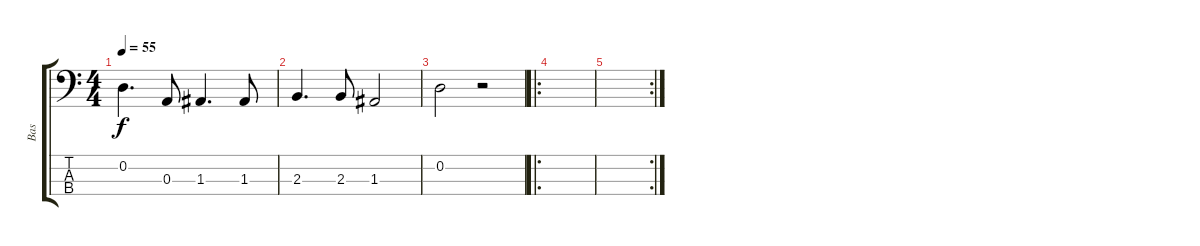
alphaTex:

\track ("Bas" "Bas") {instrument electricbassfinger}
\staff {score tabs}
\tuning (G2 D2 A1 E1) {hide}
\ts (4 4)
\tempo 55
\clef f4
\ks c
0.2.4{d dy f} 0.3.8 1.3.4{d} 1.3.8 |
2.3.4{d} 2.3.8 1.3.2 |
0.2.2 r.2 |
\ro
|
\rc 2
